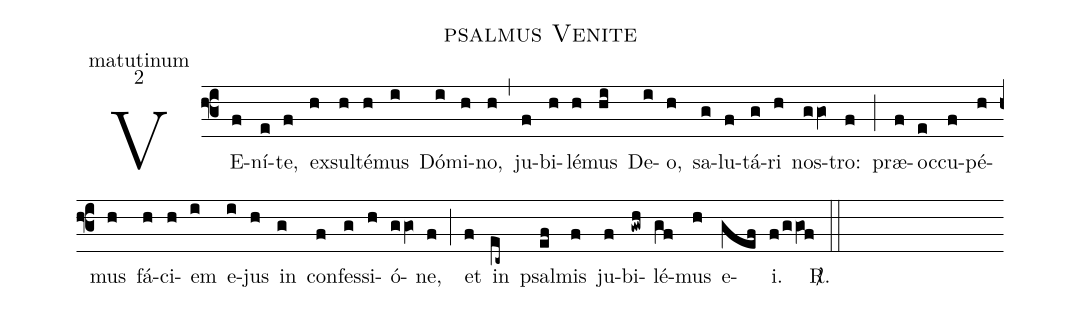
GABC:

name: psalmus Venite;
office-part: matutinum;
mode: 2;
%%
(f3)
VE(f)ní(e)te,(f) ex(h)sul(h)té(h)mus(i) Dó(i)mi(h)no,(h) (,)
ju(f)bi(h)lé(h)mus(hi) De(i)o,(h) sa(g)lu(f)tá(g)ri(h) nos(ggO)tro:(f) (;)
præ(f)oc(e)cu(f)pé(h)mus(h) fá(h)ci(h)em(i) e(i)jus(h) in(g) con(f)fes(g)si(h)ó(ggO)ne,(f) (;)
et(f) in(ec~) psal(ef)mis(f) ju(f)bi(gwh)lé(gf)mus(h) e(gef)i.(f/ggOf) <sp>R/</sp>.(::)
